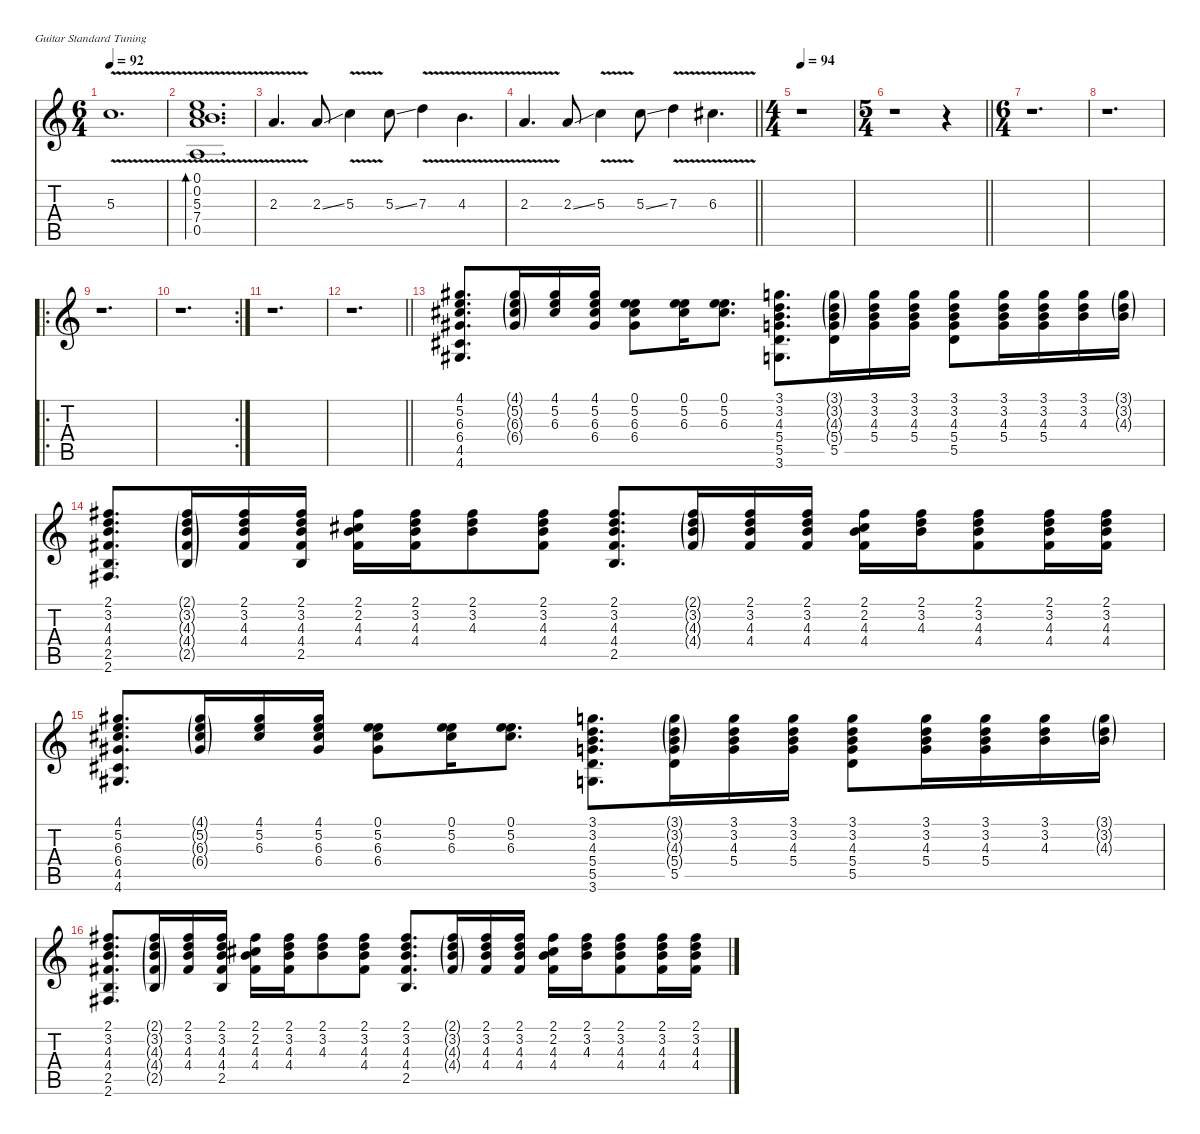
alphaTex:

\defaultSystemsLayout 4
\hideDynamics
\bracketExtendMode nobrackets
\multiBarRest
\singleTrackTrackNamePolicy hidden
\multiTrackTrackNamePolicy hidden
\firstSystemTrackNameMode fullname
\firstSystemTrackNameOrientation horizontal
\otherSystemsTrackNameOrientation horizontal
\track ("Guitar 2" "gtr2") {instrument overdrivenguitar}
\staff {score tabs}
\tuning (E4 B3 G3 D3 A2 E2)
\ts (6 4)
\tempo 92
\clef g2
\ks c
5.3{v}.1{d dy p beam Down} |
(0.1{v} 0.2{v} 5.3{v} 7.4{v} 0.5{v}).1{d bd 120 dy f instrument electricguitarclean beam Up} |
2.3{v}.4{d dy p instrument overdrivenguitar beam Up} 2.3{ss}.8{beam Up} 5.3{v}.4{dy mf beam Down} 5.3{ss}.8{beam Down} 7.3{v}.4{beam Down} 4.3{v}.4{d beam Down} |
\barLineRight lightlight
2.3{v}.4{d beam Up} 2.3{ss}.8{beam Up} 5.3{v}.4{beam Down} 5.3{ss}.8{beam Down} 7.3{v}.4{dy mp beam Down} 6.3{v acc #}.4{d beam Down} |
\ts (4 4)
\beaming (8 2 2 2 2)
\tempo 94
r.1{beam Down} |
\ts (5 4)
\beaming (8 6 4)
\barLineRight lightlight
r.1{beam Down} r.4{beam Down} |
\ts (6 4)
\beaming (8 3 3 3 3)
r.1{d beam Down} |
r.1{d beam Down} |
\ro
r.1{d beam Down} |
\rc 2
r.1{d beam Down} |
r.1{d beam Down} |
\barLineRight lightlight
r.1{d beam Down} |
(4.1{acc #} 5.2 6.3{acc #} 6.4{acc #} 4.5{acc #} 4.6{acc #}).8{d dy f instrument overdrivenguitar beam Up} (4.1{g acc #} 5.2{g} 6.3{g acc #} 6.4{g acc #}).16{beam Up} (4.1{acc #} 5.2 6.3{acc #}).16{beam Up} (4.1{acc #} 5.2 6.3{acc #} 6.4{acc #}).16{beam Up} (0.1 5.2 6.3{acc #} 6.4{acc #}).8{dy mf beam Down} (0.1 5.2 6.3{acc #}).16{beam Down} (0.1 5.2 6.3{acc #}).8{d beam Down} (3.1 3.2 4.3 5.4 5.5 3.6).8{d dy f beam Down} (3.1{g} 3.2{g} 4.3{g} 5.4{g} 5.5).16{beam Down} (3.1 3.2 4.3 5.4).16{beam Down} (3.1 3.2 4.3 5.4).16{beam Down} (3.1 3.2 4.3 5.4 5.5).8{beam Down} (3.1 3.2 4.3 5.4).16{beam Down} (3.1 3.2 4.3 5.4).16{beam Down} (3.1 3.2 4.3).16{beam Down} (3.1{g} 3.2{g} 4.3{g}).16{beam Down} |
(2.1{acc #} 3.2 4.3 4.4{acc #} 2.5 2.6{acc #}).8{d beam Up} (2.1{g acc #} 3.2{g} 4.3{g} 4.4{g acc #} 2.5{g}).16{dy ff beam Up} (2.1{acc #} 3.2 4.3 4.4{acc #}).16{dy f beam Up} (2.1{acc #} 3.2 4.3 4.4{acc #} 2.5).16{beam Up} (2.1{acc #} 2.2{acc #} 4.3 4.4{acc #}).16{beam Down} (2.1{acc #} 3.2 4.3 4.4{acc #}).16{beam Down} (2.1{acc #} 3.2 4.3).8{beam Down} (2.1{acc #} 3.2 4.3 4.4{acc #}).8{beam Down} (2.1{acc #} 3.2 4.3 4.4{acc #} 2.5).8{d beam Up} (2.1{g acc #} 3.2{g} 4.3{g} 4.4{g acc #}).16{beam Up} (2.1{acc #} 3.2 4.3 4.4{acc #}).16{beam Up} (2.1{acc #} 3.2 4.3 4.4{acc #}).16{beam Up} (2.1{acc #} 2.2{acc #} 4.3 4.4{acc #}).16{beam Down} (2.1{acc #} 3.2 4.3).16{beam Down} (2.1{acc #} 3.2 4.3 4.4{acc #}).8{beam Down} (2.1{acc #} 3.2 4.3 4.4{acc #}).16{beam Down} (2.1{acc #} 3.2 4.3 4.4{acc #}).16{beam Down} |
(4.1{acc #} 5.2 6.3{acc #} 6.4{acc #} 4.5{acc #} 4.6{acc #}).8{d beam Up} (4.1{g acc #} 5.2{g} 6.3{g acc #} 6.4{g acc #}).16{beam Up} (4.1{acc #} 5.2 6.3{acc #}).16{beam Up} (4.1{acc #} 5.2 6.3{acc #} 6.4{acc #}).16{beam Up} (0.1 5.2 6.3{acc #} 6.4{acc #}).8{dy mf beam Down} (0.1 5.2 6.3{acc #}).16{beam Down} (0.1 5.2 6.3{acc #}).8{d beam Down} (3.1 3.2 4.3 5.4 5.5 3.6).8{d dy f beam Down} (3.1{g} 3.2{g} 4.3{g} 5.4{g} 5.5).16{beam Down} (3.1 3.2 4.3 5.4).16{beam Down} (3.1 3.2 4.3 5.4).16{beam Down} (3.1 3.2 4.3 5.4 5.5).8{beam Down} (3.1 3.2 4.3 5.4).16{beam Down} (3.1 3.2 4.3 5.4).16{beam Down} (3.1 3.2 4.3).16{beam Down} (3.1{g} 3.2{g} 4.3{g}).16{beam Down} |
(2.1{acc #} 3.2 4.3 4.4{acc #} 2.5 2.6{acc #}).8{d beam Up} (2.1{g acc #} 3.2{g} 4.3{g} 4.4{g acc #} 2.5{g}).16{dy ff beam Up} (2.1{acc #} 3.2 4.3 4.4{acc #}).16{dy f beam Up} (2.1{acc #} 3.2 4.3 4.4{acc #} 2.5).16{beam Up} (2.1{acc #} 2.2{acc #} 4.3 4.4{acc #}).16{beam Down} (2.1{acc #} 3.2 4.3 4.4{acc #}).16{beam Down} (2.1{acc #} 3.2 4.3).8{beam Down} (2.1{acc #} 3.2 4.3 4.4{acc #}).8{beam Down} (2.1{acc #} 3.2 4.3 4.4{acc #} 2.5).8{d beam Up} (2.1{g acc #} 3.2{g} 4.3{g} 4.4{g acc #}).16{beam Up} (2.1{acc #} 3.2 4.3 4.4{acc #}).16{beam Up} (2.1{acc #} 3.2 4.3 4.4{acc #}).16{beam Up} (2.1{acc #} 2.2{acc #} 4.3 4.4{acc #}).16{beam Down} (2.1{acc #} 3.2 4.3).16{beam Down} (2.1{acc #} 3.2 4.3 4.4{acc #}).8{beam Down} (2.1{acc #} 3.2 4.3 4.4{acc #}).16{beam Down} (2.1{acc #} 3.2 4.3 4.4{acc #}).16{beam Down}
